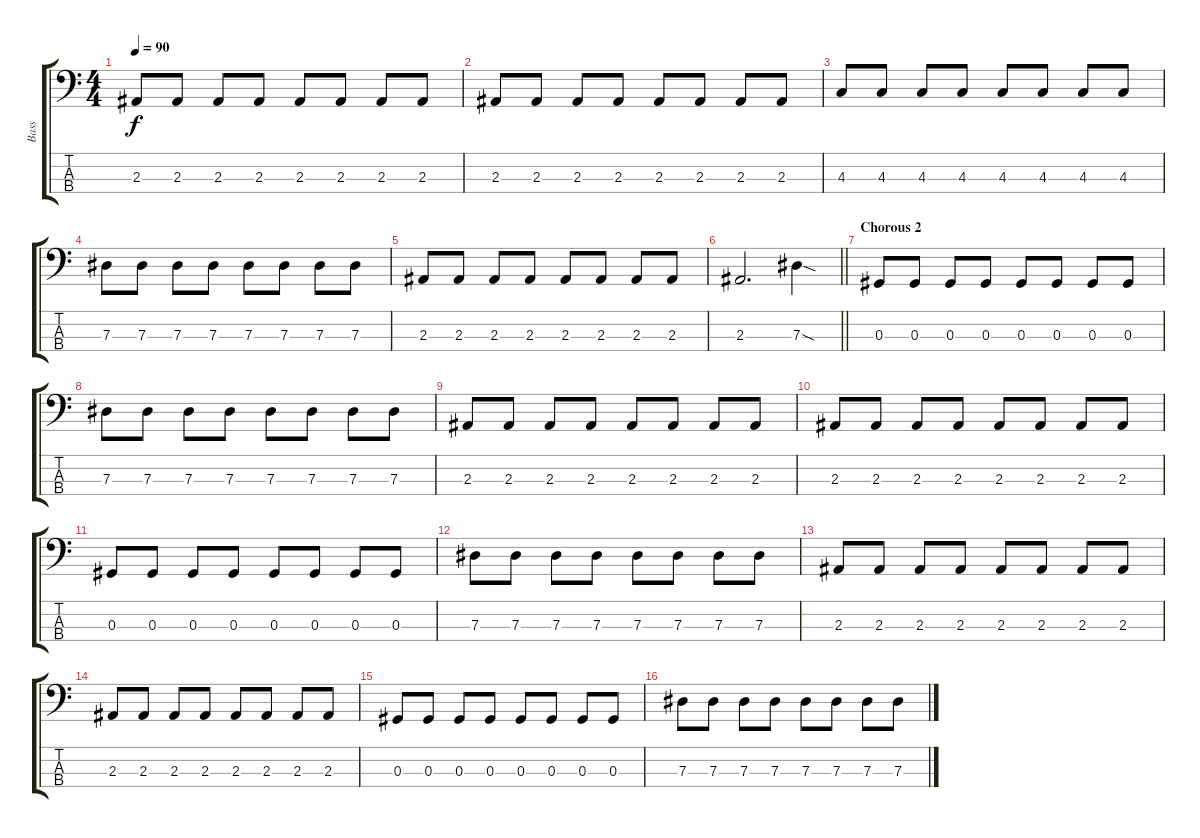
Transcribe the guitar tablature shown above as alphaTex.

\track ("Bass" "Bass") {instrument electricbassfinger}
\staff {score tabs}
\tuning (Gb2 Db2 Ab1 Eb1) {hide}
\ts (4 4)
\tempo 90
\clef f4
\ks c
2.3.8{dy f} 2.3.8 2.3.8 2.3.8 2.3.8 2.3.8 2.3.8 2.3.8 |
2.3.8 2.3.8 2.3.8 2.3.8 2.3.8 2.3.8 2.3.8 2.3.8 |
4.3.8 4.3.8 4.3.8 4.3.8 4.3.8 4.3.8 4.3.8 4.3.8 |
7.3.8 7.3.8 7.3.8 7.3.8 7.3.8 7.3.8 7.3.8 7.3.8 |
2.3.8 2.3.8 2.3.8 2.3.8 2.3.8 2.3.8 2.3.8 2.3.8 |
\barLineRight lightlight
2.3.2{d} 7.3{sod}.4 |
\section ("" "Chorous 2")
0.3.8 0.3.8 0.3.8 0.3.8 0.3.8 0.3.8 0.3.8 0.3.8 |
7.3.8 7.3.8 7.3.8 7.3.8 7.3.8 7.3.8 7.3.8 7.3.8 |
2.3.8 2.3.8 2.3.8 2.3.8 2.3.8 2.3.8 2.3.8 2.3.8 |
2.3.8 2.3.8 2.3.8 2.3.8 2.3.8 2.3.8 2.3.8 2.3.8 |
0.3.8 0.3.8 0.3.8 0.3.8 0.3.8 0.3.8 0.3.8 0.3.8 |
7.3.8 7.3.8 7.3.8 7.3.8 7.3.8 7.3.8 7.3.8 7.3.8 |
2.3.8 2.3.8 2.3.8 2.3.8 2.3.8 2.3.8 2.3.8 2.3.8 |
2.3.8 2.3.8 2.3.8 2.3.8 2.3.8 2.3.8 2.3.8 2.3.8 |
0.3.8 0.3.8 0.3.8 0.3.8 0.3.8 0.3.8 0.3.8 0.3.8 |
7.3.8 7.3.8 7.3.8 7.3.8 7.3.8 7.3.8 7.3.8 7.3.8
